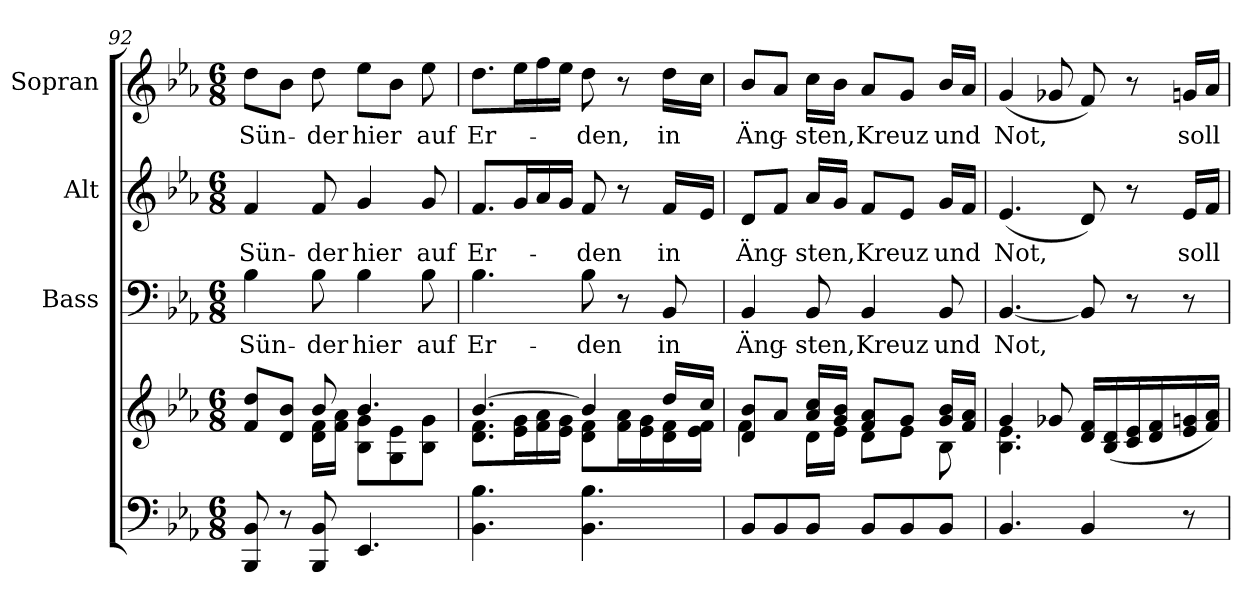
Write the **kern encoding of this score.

**kern	**kern	**kern	**text	**kern	**text	**kern	**text
*part4	*part4	*part3	*part3	*part2	*part2	*part1	*part1
*staff5	*staff4	*staff3	*staff3	*staff2	*staff2	*staff1	*staff1
*	*	*I"Bass	*	*I"Alt	*	*I"Sopran	*
*	*	*I'B.	*	*I'A.	*	*I'S.	*
*clefF4	*clefG2	*clefF4	*	*clefG2	*	*clefG2	*
*k[b-e-a-]	*k[b-e-a-]	*k[b-e-a-]	*	*k[b-e-a-]	*	*k[b-e-a-]	*
*E-:	*E-:	*E-:	*	*E-:	*	*E-:	*
*M6/8	*M6/8	*M6/8	*	*M6/8	*	*M6/8	*
=92	=92	=92	=92	=92	=92	=92	=92
*	*^	*	*	*	*	*	*
!	!	!	!	!LO:LY:b	!	!LO:LY:b	!	!LO:LY:b
8BBB-/ 8BB-/	8f/ 8dd/L	4ryy	4B-\	Sün-	4f/	Sün-	8dd\L	Sün-
8r	8d/ 8b-/J	.	.	.	.	.	8b-\J	.
!	!	!	!	!LO:LY:b	!	!LO:LY:b	!	!LO:LY:b
8BBB-/ 8BB-/	8b-/	16d\ 16f\LL	8B-\	-der	8f/	-der	8dd\	-der
.	.	16f\ 16a-\JJ	.	.	.	.	.	.
!	!	!	!	!LO:LY:b	!	!LO:LY:b	!	!LO:LY:b
4.EE-/	4.b-/	8B-\ 8g\L	4B-\	hier	4g/	hier	8ee-\L	hier
.	.	8G\ 8e-\	.	.	.	.	8b-\J	.
!	!	!	!	!LO:LY:b	!	!LO:LY:b	!	!LO:LY:b
.	.	8B-\ 8g\J	8B-\	auf	8g/	auf	8ee-\	auf
!!LO:LB:g=z
=93	=93	=93	=93	=93	=93	=93	=93	=93
!	!	!	!	!LO:LY:b	!	!LO:LY:b	!	!LO:LY:b
4.BB-\ 4.B-\	[>4.b-/	8.d\ 8.f\L	4.B-\	Er-	8.f/L	Er-	8.dd\L	Er-
.	.	16e-\ 16g\L	.	.	16g/L	.	16ee-\L	.
.	.	16f\ 16a-\	.	.	16a-/	.	16ff\	.
.	.	16e-\ 16g\JJ	.	.	16g/JJ	.	16ee-\JJ	.
!	!	!	!	!LO:LY:b	!	!LO:LY:b	!	!LO:LY:b
4.BB-\ 4.B-\	4b-/]	8d\ 8f\L	8B-\	-den	8f/	-den	8dd\	-den,
.	.	16f\ 16a-\L	8r	.	8r	.	8r	.
.	.	16e-\ 16g\	.	.	.	.	.	.
!	!	!	!	!LO:LY:b	!	!LO:LY:b	!	!LO:LY:b
.	16dd/LL	16d\ 16f\	8BB-/	in	16f/LL	in	16dd\LL	in
.	16cc/JJ	16e-\ 16f\JJ	.	.	16e-/JJ	.	16cc\JJ	.
=94	=94	=94	=94	=94	=94	=94	=94	=94
!	!	!	!	!LO:LY:b	!	!LO:LY:b	!	!LO:LY:b
8BB-/L	8d/ 8b-/L	4f\	4BB-/	Äng-	8d/L	Äng-	8b-/L	Äng-
8BB-/	8a-/J	.	.	.	8f/J	.	8a-/J	.
!	!	!	!	!LO:LY:b	!	!LO:LY:b	!	!LO:LY:b
8BB-/J	16a-/ 16cc/LL	16d\LL	8BB-/	-sten,	16a-/LL	-sten,	16cc\LL	-sten,
.	16g/ 16b-/JJ	16e-\JJ	.	.	16g/JJ	.	16b-\JJ	.
!	!	!	!	!LO:LY:b	!	!LO:LY:b	!	!LO:LY:b
8BB-/L	8f/ 8a-/L	8d\L	4BB-/	Kreuz	8f/L	Kreuz	8a-/L	Kreuz
8BB-/	8g/J	8e-\J	.	.	8e-/J	.	8g/J	.
!	!	!	!	!LO:LY:b	!	!LO:LY:b	!	!LO:LY:b
8BB-/J	16g/ 16b-/LL	8B-\	8BB-/	und	16g/LL	und	16b-/LL	und
.	16f/ 16a-/JJ	.	.	.	16f/JJ	.	16a-/JJ	.
=95	=95	=95	=95	=95	=95	=95	=95	=95
!	!	!	!	!LO:LY:b	!	!LO:LY:b	!	!LO:LY:b
4.BB-/	4g/	4.B-\ 4.e-\	[4.BB-/	Not,	(<4.e-/	Not,	(<4g/	Not,
.	8g-X/	.	.	.	.	.	8g-X/	.
4BB-/	16d/ 16f/LL	4.ryy	8BB-/]	.	8d/)	.	8f/)	.
.	(<16B-/ 16d/	.	.	.	.	.	.	.
.	16c/ 16e-/	.	8r	.	8r	.	8r	.
.	16d/ 16f/	.	.	.	.	.	.	.
!	!	!	!	!	!	!LO:LY:b	!	!LO:LY:b
8r	16e-/ 16gn/	.	8r	.	16e-/LL	soll	16gn/LL	soll
.	16f/ 16a-/JJ)	.	.	.	16f/JJ	.	16a-/JJ	.
*	*v	*v	*	*	*	*	*	*
=	=	=	=	=	=	=	=
*-	*-	*-	*-	*-	*-	*-	*-
